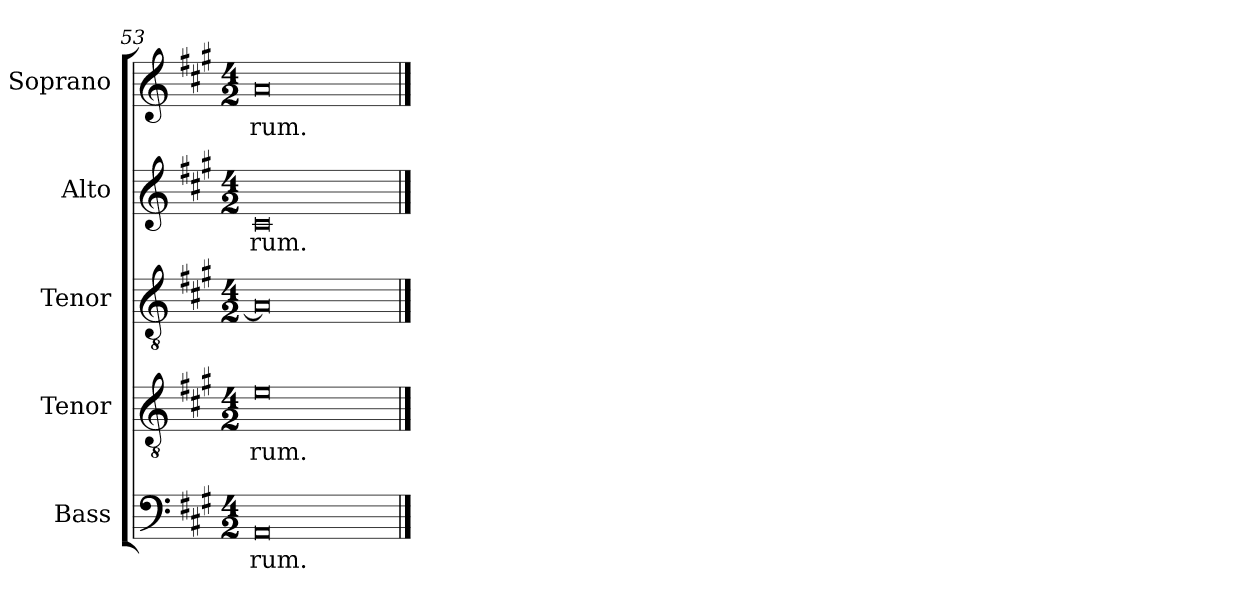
**kern	**text	**kern	**text	**kern	**kern	**text	**kern	**text
*part5	*part5	*part4	*part4	*part3	*part2	*part2	*part1	*part1
*staff5	*staff5	*staff4	*staff4	*staff3	*staff2	*staff2	*staff1	*staff1
*I"Bass	*	*I"Tenor	*	*I"Tenor	*I"Alto	*	*I"Soprano	*
*I'B.	*	*I'T.	*	*I'T.	*I'A.	*	*I'S.	*
*clefF4	*	*clefGv2	*	*clefGv2	*clefG2	*	*clefG2	*
*	*	*ITrd7c12	*	*ITrd7c12	*	*	*	*
*k[f#c#g#]	*	*k[f#c#g#]	*	*k[f#c#g#]	*k[f#c#g#]	*	*k[f#c#g#]	*
*A:	*	*A:	*	*A:	*A:	*	*A:	*
*M4/2	*	*M4/2	*	*M4/2	*M4/2	*	*M4/2	*
=53	=53	=53	=53	=53	=53	=53	=53	=53
!	!LO:LY:b:color=#000000	!	!	!	!	!	!	!
!	!	!	!LO:LY:b:color=#000000	!	!	!	!	!
!	!	!	!	!	!	!LO:LY:b:color=#000000	!	!
!	!	!	!	!	!	!	!	!LO:LY:b:color=#000000
0AAi	-rum.	0Ei	-rum.	0AAi]	0c#i	-rum.	0ai	-rum.
==	==	==	==	==	==	==	==	==
*-	*-	*-	*-	*-	*-	*-	*-	*-
